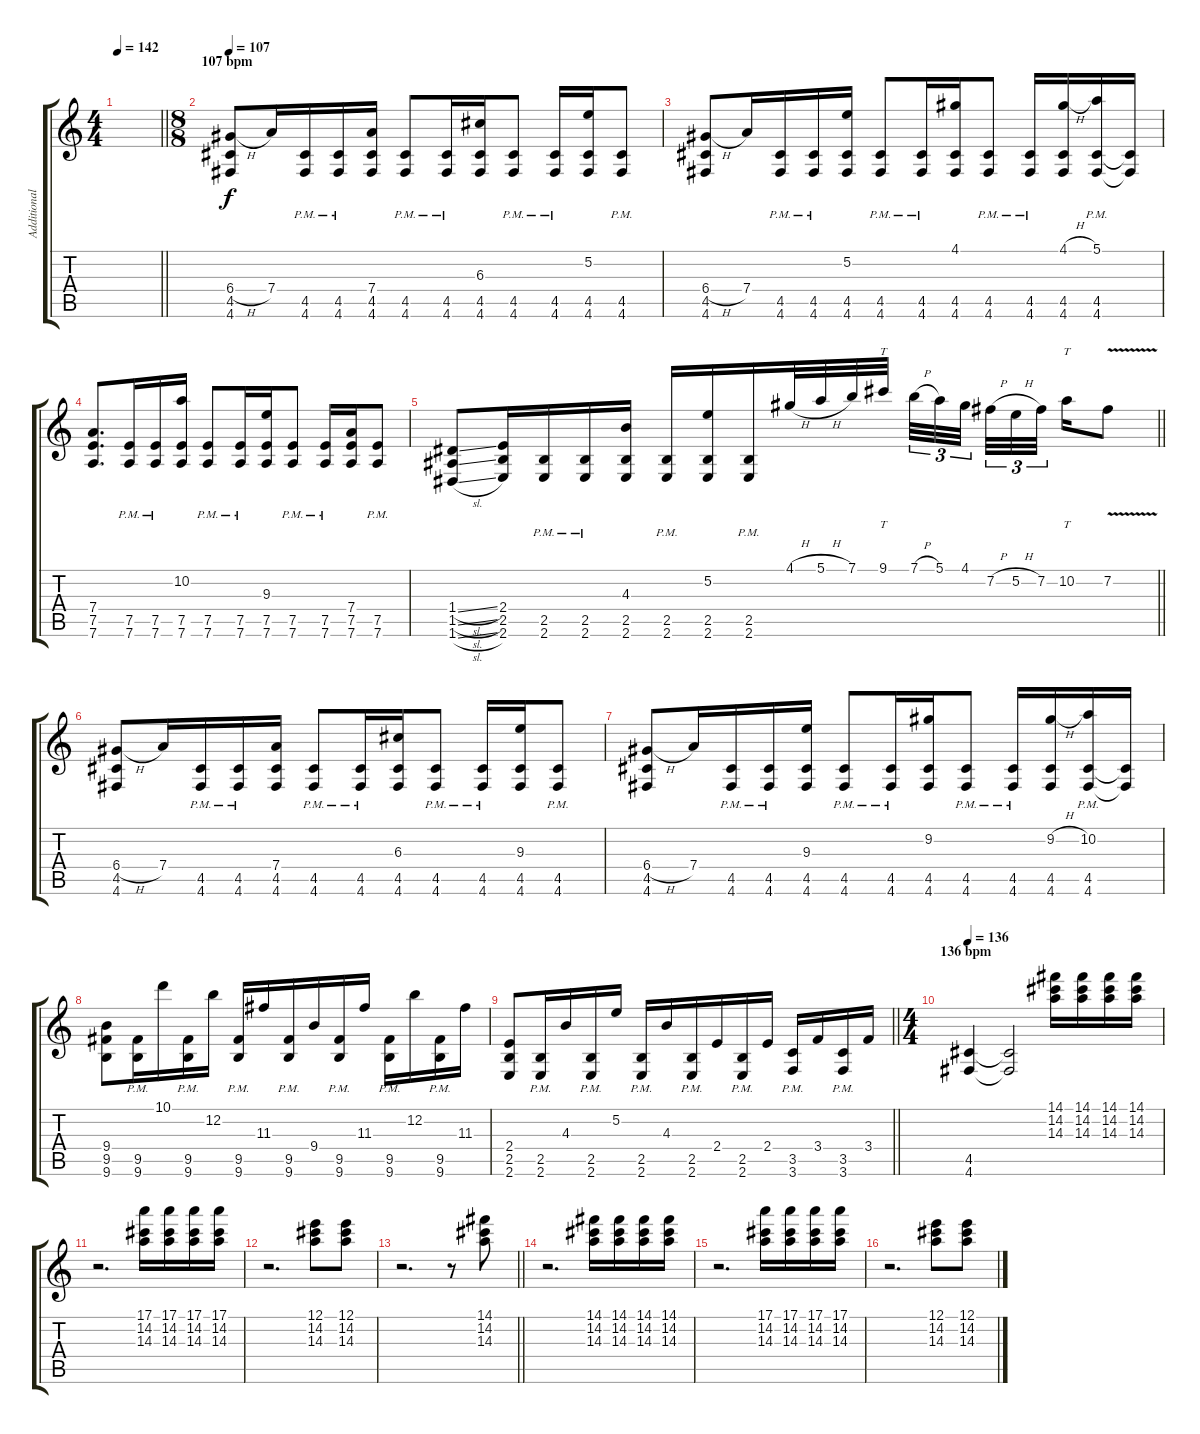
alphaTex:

\track ("Additional Guitar" "Additional") {instrument electricguitarjazz}
\staff {score tabs}
\tuning (E4 B3 G3 D3 A2 D2) {hide}
\ts (4 4)
\tempo 142
\clef g2
\barLineRight lightlight
\ks c
|
\ts (8 8)
\section ("" "107 bpm")
\tempo 107
(6.4{h} 4.5 4.6).8{volume 14 balance 12 instrument overdrivenguitar} 7.4.16 (4.5{pm} 4.6{pm}).16 (4.5{pm} 4.6{pm}).16 (7.4 4.5 4.6).16 (4.5{pm} 4.6{pm}).8 (4.5{pm} 4.6{pm}).16 (6.3 4.5 4.6).16 (4.5{pm} 4.6{pm}).8 (4.5{pm} 4.6{pm}).16 (5.2 4.5 4.6).16 (4.5{pm} 4.6{pm}).8 |
(6.4{h} 4.5 4.6).8 7.4.16 (4.5{pm} 4.6{pm}).16 (4.5{pm} 4.6{pm}).16 (5.2 4.5 4.6).16 (4.5{pm} 4.6{pm}).8 (4.5{pm} 4.6{pm}).16 (4.1 4.5 4.6).16 (4.5{pm} 4.6{pm}).8 (4.5{pm} 4.6{pm}).16 (4.1{h} 4.5 4.6).16 (5.1 4.5{pm} 4.6{pm}).16 (4.5{t} 4.6{t}).16 |
(7.4 7.5 7.6).8{d} (7.5 7.6{pm}).16 (7.5{pm} 7.6{pm}).16 (10.2 7.5 7.6).16 (7.5{pm} 7.6{pm}).8 (7.5{pm} 7.6{pm}).16 (9.3 7.5 7.6).16 (7.5{pm} 7.6{pm}).8 (7.5{pm} 7.6{pm}).16 (7.4 7.5 7.6).16 (7.5{pm} 7.6{pm}).8 |
\barLineRight lightlight
(1.4{sl} 1.5{sl} 1.6{sl}).8 (2.4 2.5 2.6).16 (2.5{pm} 2.6{pm}).16 (2.5{pm} 2.6{pm}).16 (4.3 2.5 2.6).16 (2.5{pm} 2.6{pm}).16 (5.2 2.5 2.6).16 (2.5{pm} 2.6{pm}).16 4.1{h}.32 5.1{h}.32 7.1.32 9.1.32{tt beam splitsecondary} 7.1{h}.32{tu (3 2)} 5.1.32{tu (3 2)} 4.1.32{tu (3 2)} 7.2{h}.32{tu (3 2)} 5.2{h}.32{tu (3 2)} 7.2.32{tu (3 2) beam splitsecondary} 10.2.16{tt} 7.2{v}.8 |
(6.4{h} 4.5 4.6).8 7.4.16 (4.5{pm} 4.6{pm}).16 (4.5{pm} 4.6{pm}).16 (7.4 4.5 4.6).16 (4.5{pm} 4.6{pm}).8 (4.5{pm} 4.6{pm}).16 (6.3 4.5 4.6).16 (4.5{pm} 4.6{pm}).8 (4.5{pm} 4.6{pm}).16 (9.3 4.5 4.6).16 (4.5{pm} 4.6{pm}).8 |
(6.4{h} 4.5 4.6).8 7.4.16 (4.5{pm} 4.6{pm}).16 (4.5{pm} 4.6{pm}).16 (9.3 4.5 4.6).16 (4.5{pm} 4.6{pm}).8 (4.5{pm} 4.6{pm}).16 (9.2 4.5 4.6).16 (4.5{pm} 4.6{pm}).8 (4.5{pm} 4.6{pm}).16 (9.2{h} 4.5 4.6).16 (10.2 4.5{pm} 4.6{pm}).16 (4.5{t} 4.6{t}).16 |
(9.4 9.5 9.6).8 (9.5{pm} 9.6{pm}).16 10.1.16 (9.5{pm} 9.6{pm}).16 12.2.16 (9.5{pm} 9.6{pm}).16 11.3.16 (9.5{pm} 9.6{pm}).16 9.4.16 (9.5{pm} 9.6{pm}).16 11.3.16 (9.5{pm} 9.6{pm}).16 12.2.16 (9.5{pm} 9.6{pm}).16 11.3.16 |
\barLineRight lightlight
(2.4 2.5 2.6).8 (2.5{pm} 2.6{pm}).16 4.3.16 (2.5{pm} 2.6{pm}).16 5.2.16 (2.5{pm} 2.6{pm}).16 4.3.16 (2.5{pm} 2.6{pm}).16 2.4.16 (2.5{pm} 2.6{pm}).16 2.4.16 (3.5{pm} 3.6{pm}).16 3.4.16 (3.5{pm} 3.6{pm}).16 3.4.16 |
\ts (4 4)
\section ("" "136 bpm")
\tempo 136
(4.5 4.6).4 (4.5{t} 4.6{t}).2{volume 0} (14.1 14.2 14.3).16{volume 11 instrument electricguitarjazz} (14.1 14.2 14.3).16 (14.1 14.2 14.3).16 (14.1 14.2 14.3).16 |
r.2{d} (17.1 14.2 14.3).16 (17.1 14.2 14.3).16 (17.1 14.2 14.3).16 (17.1 14.2 14.3).16 |
r.2{d} (12.1 14.2 14.3).8 (12.1 14.2 14.3).8 |
\barLineRight lightlight
r.2{d} r.8 (14.1 14.2 14.3).8 |
r.2{d} (14.1 14.2 14.3).16 (14.1 14.2 14.3).16 (14.1 14.2 14.3).16 (14.1 14.2 14.3).16 |
r.2{d} (17.1 14.2 14.3).16 (17.1 14.2 14.3).16 (17.1 14.2 14.3).16 (17.1 14.2 14.3).16 |
r.2{d} (12.1 14.2 14.3).8 (12.1 14.2 14.3).8
